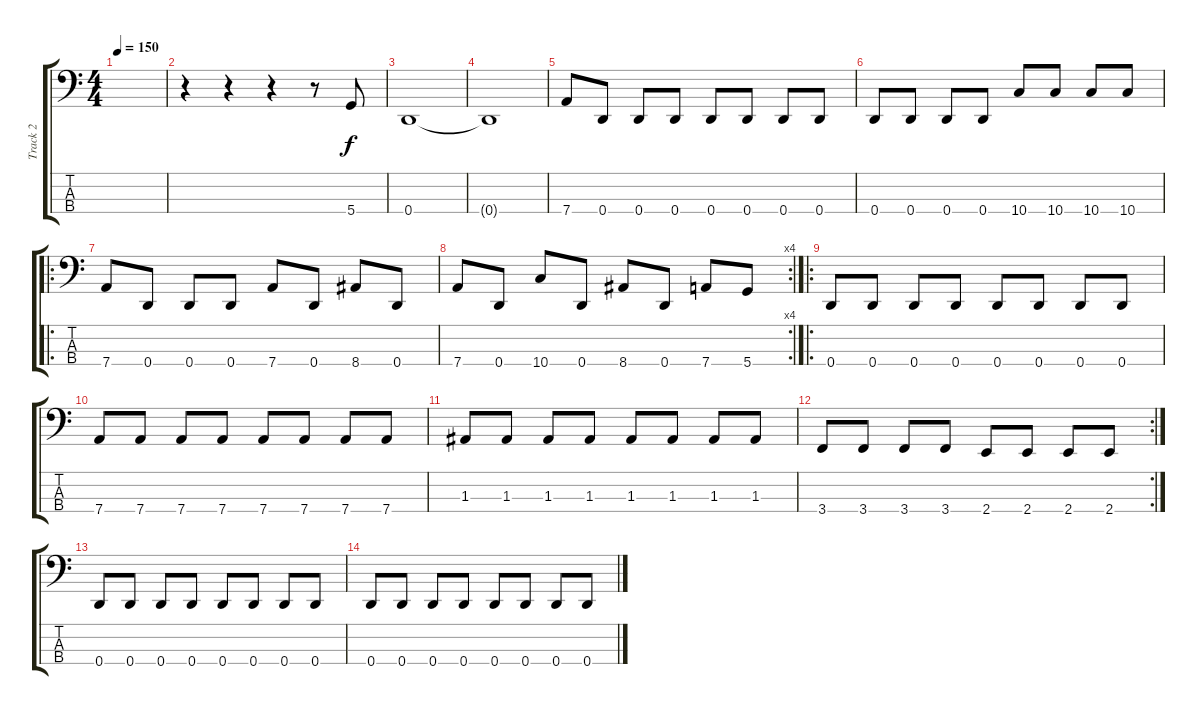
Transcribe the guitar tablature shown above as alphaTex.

\track ("Track 2" "Track 2") {instrument electricbassfinger}
\staff {score tabs}
\tuning (G2 D2 A1 D1) {hide}
\ts (4 4)
\tempo 150
\clef f4
\ks c
|
r.4 r.4 r.4 r.8 5.4.8 |
0.4.1 |
0.4{t}.1 |
7.4.8 0.4.8 0.4.8 0.4.8 0.4.8 0.4.8 0.4.8 0.4.8 |
0.4.8 0.4.8 0.4.8 0.4.8 10.4.8 10.4.8 10.4.8 10.4.8 |
\ro
7.4.8 0.4.8 0.4.8 0.4.8 7.4.8 0.4.8 8.4.8 0.4.8 |
\rc 4
7.4.8 0.4.8 10.4.8 0.4.8 8.4.8 0.4.8 7.4.8 5.4.8 |
\ro
0.4.8 0.4.8 0.4.8 0.4.8 0.4.8 0.4.8 0.4.8 0.4.8 |
7.4.8 7.4.8 7.4.8 7.4.8 7.4.8 7.4.8 7.4.8 7.4.8 |
1.3.8 1.3.8 1.3.8 1.3.8 1.3.8 1.3.8 1.3.8 1.3.8 |
\rc 2
3.4.8 3.4.8 3.4.8 3.4.8 2.4.8 2.4.8 2.4.8 2.4.8 |
0.4.8 0.4.8 0.4.8 0.4.8 0.4.8 0.4.8 0.4.8 0.4.8 |
0.4.8 0.4.8 0.4.8 0.4.8 0.4.8 0.4.8 0.4.8 0.4.8
